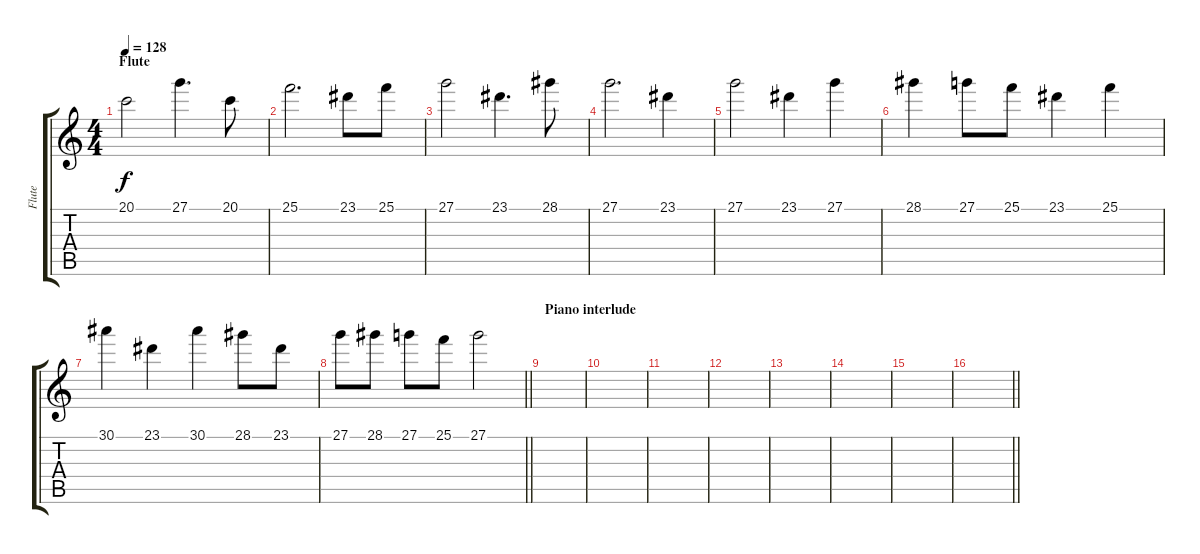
\track ("Flute" "Flute") {instrument piccolo}
\staff {score tabs}
\tuning (E4 B3 G3 D3 A2 E2) {hide}
\ts (4 4)
\section ("" "Flute")
\tempo 128
\clef g2
\ks c
20.1.2{dy f} 27.1.4{d} 20.1.8 |
25.1.2{d} 23.1.8 25.1.8 |
27.1.2 23.1.4{d} 28.1.8 |
27.1.2{d} 23.1.4 |
27.1.2 23.1.4 27.1.4 |
28.1.4 27.1.8 25.1.8 23.1.4 25.1.4 |
30.1.4 23.1.4 30.1.4 28.1.8 23.1.8 |
\barLineRight lightlight
27.1.8 28.1.8 27.1.8 25.1.8 27.1.2 |
\section ("" "Piano interlude")
|
|
|
|
|
|
|
\barLineRight lightlight
